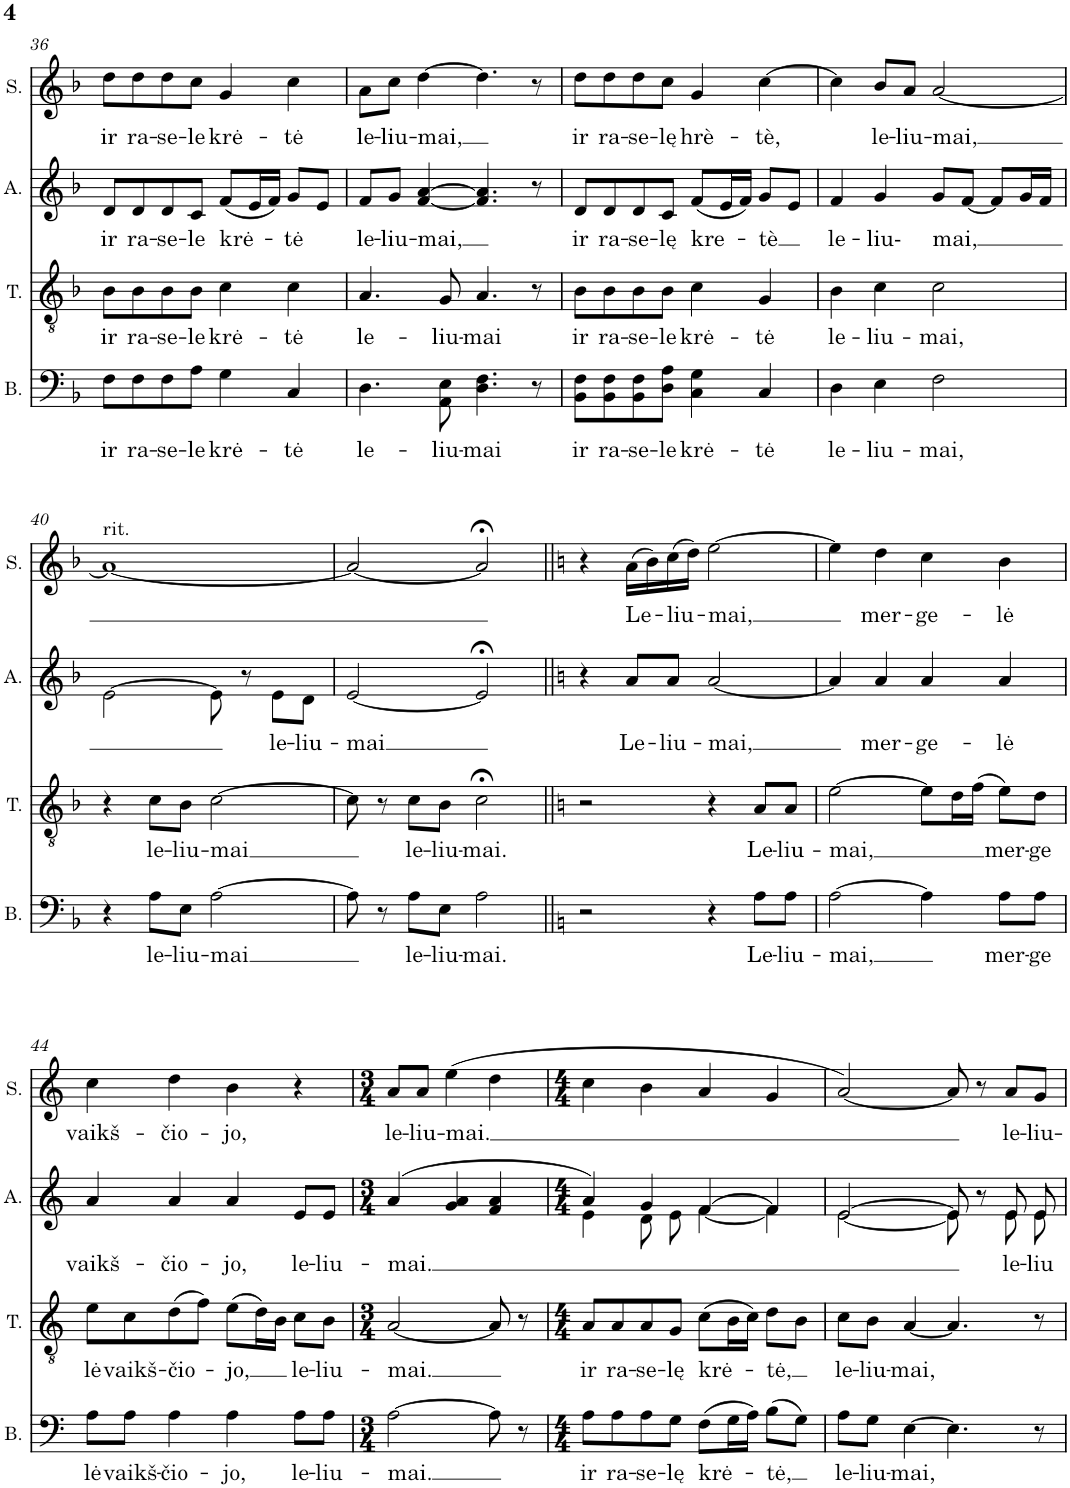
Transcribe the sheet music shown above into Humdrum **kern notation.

**kern	**text	**kern	**text	**kern	**text	**kern	**text
*part4	*part4	*part3	*part3	*part2	*part2	*part1	*part1
*staff4	*staff4	*staff3	*staff3	*staff2	*staff2	*staff1	*staff1
*I"Basso	*	*I"Tenore	*	*I"Contralto	*	*I"Soprano	*
*I'B.	*	*I'T.	*	*	*	*I'S.	*
!!LO:PB:g=z
*clefF4	*	*clefGv2	*	*clefG2	*	*clefG2	*
*k[b-]	*	*k[b-]	*	*k[b-]	*	*k[b-]	*
*M4/4	*	*M4/4	*	*M4/4	*	*M4/4	*
=36	=36	=36	=36	=36	=36	=36	=36
!	!LO:LY:b	!	!LO:LY:b	!	!LO:LY:b	!	!LO:LY:b
8F\L	ir	8B-\L	ir	8d/L	ir	8dd\L	ir
!	!LO:LY:b	!	!LO:LY:b	!	!LO:LY:b	!	!LO:LY:b
8F\	ra-	8B-\	ra-	8d/	ra-	8dd\	ra-
!	!LO:LY:b	!	!LO:LY:b	!	!LO:LY:b	!	!LO:LY:b
8F\	-se-	8B-\	-se-	8d/	-se-	8dd\	-se-
!	!LO:LY:b	!	!LO:LY:b	!	!LO:LY:b	!	!LO:LY:b
8A\J	-le	8B-\J	-le	8c/J	-le	8cc\J	-le
!	!LO:LY:b	!	!LO:LY:b	!	!LO:LY:b	!	!LO:LY:b
4G\	krė-	4c\	krė-	(8f/L	krė-	4g/	krė-
.	.	.	.	16e/L	.	.	.
.	.	.	.	16f/JJ)	.	.	.
!	!LO:LY:b	!	!LO:LY:b	!	!LO:LY:b	!	!LO:LY:b
4C/	-tė	4c\	-tė	8g/L	-tė	4cc\	-tė
.	.	.	.	8e/J	.	.	.
=37	=37	=37	=37	=37	=37	=37	=37
!	!LO:LY:b	!	!LO:LY:b	!	!LO:LY:b	!	!LO:LY:b
4.D\	le-	4.A/	le-	8f/L	le-	8a\L	le-
!	!	!	!	!	!LO:LY:b	!	!LO:LY:b
.	.	.	.	8g/J	-liu-	8cc\J	-liu-
!	!	!	!	!	!LO:LY:b	!	!LO:LY:b
.	.	.	.	[4f/ [4a/	-mai,	[4dd\	-mai,
!	!LO:LY:b	!	!LO:LY:b	!	!	!	!
8AA\ 8E\	-liu-	8G/	-liu-	.	.	.	.
!	!LO:LY:b	!	!LO:LY:b	!	!	!	!
4.D\ 4.F\	-mai	4.A/	-mai	4.f/] 4.a/]	.	4.dd\]	.
8r	.	8r	.	8r	.	8r	.
=38	=38	=38	=38	=38	=38	=38	=38
!	!LO:LY:b	!	!LO:LY:b	!	!LO:LY:b	!	!LO:LY:b
8BB-\ 8F\L	ir	8B-\L	ir	8d/L	ir	8dd\L	ir
!	!LO:LY:b	!	!LO:LY:b	!	!LO:LY:b	!	!LO:LY:b
8BB-\ 8F\	ra-	8B-\	ra-	8d/	ra-	8dd\	ra-
!	!LO:LY:b	!	!LO:LY:b	!	!LO:LY:b	!	!LO:LY:b
8BB-\ 8F\	-se-	8B-\	-se-	8d/	-se-	8dd\	-se-
!	!LO:LY:b	!	!LO:LY:b	!	!LO:LY:b	!	!LO:LY:b
8D\ 8A\J	-le	8B-\J	-le	8c/J	-lę	8cc\J	-lę
!	!LO:LY:b	!	!LO:LY:b	!	!LO:LY:b	!	!LO:LY:b
4C\ 4G\	krė-	4c\	krė-	(8f/L	kre-	4g/	hrè-
.	.	.	.	16e/L	.	.	.
.	.	.	.	16f/JJ)	.	.	.
!	!LO:LY:b	!	!LO:LY:b	!	!LO:LY:b	!	!LO:LY:b
4C/	-tė	4G/	-tė	8g/L	-tè	[4cc\	-tè,
.	.	.	.	8e/J	.	.	.
=39	=39	=39	=39	=39	=39	=39	=39
!	!LO:LY:b	!	!LO:LY:b	!	!LO:LY:b	!	!
4D\	le-	4B-\	le-	4f/	le-	4cc\]	.
!	!LO:LY:b	!	!LO:LY:b	!	!LO:LY:b	!	!LO:LY:b
4E\	-liu-	4c\	-liu-	4g/	-liu-	8b-/L	le-
!	!	!	!	!	!	!	!LO:LY:b
.	.	.	.	.	.	8a/J	-liu-
!	!LO:LY:b	!	!LO:LY:b	!	!LO:LY:b	!	!LO:LY:b
2F\	-mai,	2c\	-mai,	8g/L	mai,	[2a/	-mai,
.	.	.	.	[8f/J	.	.	.
.	.	.	.	8f/L]	.	.	.
.	.	.	.	16g/L	.	.	.
.	.	.	.	16f/JJ	.	.	.
!!LO:LB:g=z
=40	=40	=40	=40	=40	=40	=40	=40
!	!	!	!	!	!	!LO:TX:a:t=rit.	!
4r	.	4r	.	[2e\	.	1a_	.
!	!LO:LY:b	!	!LO:LY:b	!	!	!	!
8A\L	le-	8c\L	le-	.	.	.	.
!	!LO:LY:b	!	!LO:LY:b	!	!	!	!
8E\J	-liu-	8B-\J	-liu-	.	.	.	.
!	!LO:LY:b	!	!LO:LY:b	!	!	!	!
[2A\	-mai	[2c\	-mai	8e\]	.	.	.
.	.	.	.	8r	.	.	.
!	!	!	!	!	!LO:LY:b	!	!
.	.	.	.	8e\L	le-	.	.
!	!	!	!	!	!LO:LY:b	!	!
.	.	.	.	8d\J	-liu-	.	.
=41	=41	=41	=41	=41	=41	=41	=41
!	!	!	!	!	!LO:LY:b	!	!
8A\]	.	8c\]	.	[2e/	-mai	2a/_	.
8r	.	8r	.	.	.	.	.
!	!LO:LY:b	!	!LO:LY:b	!	!	!	!
8A\L	le-	8c\L	le-	.	.	.	.
!	!LO:LY:b	!	!LO:LY:b	!	!	!	!
8E\J	-liu-	8B-\J	-liu-	.	.	.	.
!	!LO:LY:b	!	!LO:LY:b	!	!	!	!
2A\	-mai.	2c;<\	-mai.	2e;</]	.	2a;</]	.
=42||	=42||	=42||	=42||	=42||	=42||	=42||	=42||
*k[]	*	*k[]	*	*k[]	*	*k[]	*
2r	.	2r	.	4r	.	4r	.
!	!	!	!	!	!LO:LY:b	!	!LO:LY:b
.	.	.	.	8a/L	Le-	(16a\LL	Le-
.	.	.	.	.	.	16b\)	.
!	!	!	!	!	!LO:LY:b	!	!LO:LY:b
.	.	.	.	8a/J	-liu-	(16cc\	-liu-
.	.	.	.	.	.	16dd\JJ)	.
!	!	!	!	!	!LO:LY:b	!	!LO:LY:b
4r	.	4r	.	[2a/	-mai,	[2ee\	-mai,
!	!LO:LY:b	!	!LO:LY:b	!	!	!	!
8A\L	Le-	8A/L	Le-	.	.	.	.
!	!LO:LY:b	!	!LO:LY:b	!	!	!	!
8A\J	-liu-	8A/J	-liu-	.	.	.	.
=43	=43	=43	=43	=43	=43	=43	=43
!	!LO:LY:b	!	!LO:LY:b	!	!	!	!
[2A\	-mai,	[2e\	-mai,	4a/]	.	4ee\]	.
!	!	!	!	!	!LO:LY:b	!	!LO:LY:b
.	.	.	.	4a/	mer-	4dd\	mer-
!	!	!	!	!	!LO:LY:b	!	!LO:LY:b
4A\]	.	8e\L]	.	4a/	-ge-	4cc\	-ge-
.	.	16d\L	.	.	.	.	.
.	.	(16f\JJ	.	.	.	.	.
!	!LO:LY:b	!	!LO:LY:b	!	!LO:LY:b	!	!LO:LY:b
8A\L	mer-	8e\L)	mer-	4a/	lė	4b\	lė
!	!LO:LY:b	!	!LO:LY:b	!	!	!	!
8A\J	-ge	8d\J	-ge	.	.	.	.
!!LO:LB:g=z
=44	=44	=44	=44	=44	=44	=44	=44
!	!LO:LY:b	!	!LO:LY:b	!	!LO:LY:b	!	!LO:LY:b
8A\L	lė	8e\L	lė	4a/	vaikš-	4cc\	vaikš-
!	!LO:LY:b	!	!LO:LY:b	!	!	!	!
8A\J	vaikš-	8c\	vaikš-	.	.	.	.
!	!LO:LY:b	!	!LO:LY:b	!	!LO:LY:b	!	!LO:LY:b
4A\	-čio-	(8d\	-čio-	4a/	-čio-	4dd\	-čio-
.	.	8f\J)	.	.	.	.	.
!	!LO:LY:b	!	!LO:LY:b	!	!LO:LY:b	!	!LO:LY:b
4A\	jo,	(8e\L	jo,	4a/	-jo,	4b\	-jo,
.	.	16d\L)	.	.	.	.	.
.	.	16B\JJ	.	.	.	.	.
!	!LO:LY:b	!	!LO:LY:b	!	!LO:LY:b	!	!
8A\L	le-	8c\L	le-	8e/L	le-	4r	.
!	!LO:LY:b	!	!LO:LY:b	!	!LO:LY:b	!	!
8A\J	-liu-	8B\J	-liu-	8e/J	-liu-	.	.
=45	=45	=45	=45	=45	=45	=45	=45
*M3/4	*	*M3/4	*	*M3/4	*	*M3/4	*
!	!LO:LY:b	!	!LO:LY:b	!	!LO:LY:b	!	!LO:LY:b
[2A\	-mai.	[2A/	-mai.	(4a/	-mai.	8a/L	le-
!	!	!	!	!	!	!	!LO:LY:b
.	.	.	.	.	.	8a/J	-liu-
!	!	!	!	!	!	!	!LO:LY:b
.	.	.	.	4g/ 4a/	.	(4ee\	-mai.
8A\]	.	8A/]	.	4f/ 4a/	.	4dd\	.
8r	.	8r	.	.	.	.	.
=46	=46	=46	=46	=46	=46	=46	=46
*M4/4	*	*M4/4	*	*M4/4	*	*M4/4	*
!	!LO:LY:b	!	!LO:LY:b	!	!	!	!
*	*	*	*	*^	*	*	*
8A\L	ir	8A/L	ir	4a/)	4e\	.	4cc\	.
!	!LO:LY:b	!	!LO:LY:b	!	!	!	!	!
8A\	ra-	8A/	ra-	.	.	.	.	.
!	!LO:LY:b	!	!LO:LY:b	!	!	!	!	!
8A\	-se-	8A/	-se-	4g/	8d\	.	4b\	.
!	!LO:LY:b	!	!LO:LY:b	!	!	!	!	!
8G\J	-lę	8G/J	-lę	.	8e\	.	.	.
!	!LO:LY:b	!	!LO:LY:b	!	!	!	!	!
(8F\L	krė-	(8c\L	krė-	[4f/	[4f\	.	4a/	.
16G\L	.	16B\L	.	.	.	.	.	.
16A\JJ)	.	16c\JJ)	.	.	.	.	.	.
!	!LO:LY:b	!	!LO:LY:b	!	!	!	!	!
(8B\L	-tė,	8d\L	-tė,	4f/]	4f\]	.	4g/	.
8G\J)	.	8B\J	.	.	.	.	.	.
=47	=47	=47	=47	=47	=47	=47	=47	=47
!	!LO:LY:b	!	!LO:LY:b	!	!	!	!	!
8A\L	le-	8c\L	le-	[2e/	[2e\	.	[2a/)	.
!	!LO:LY:b	!	!LO:LY:b	!	!	!	!	!
8G\J	-liu-	8B\J	-liu-	.	.	.	.	.
!	!LO:LY:b	!	!LO:LY:b	!	!	!	!	!
[4E\	-mai,	[4A/	-mai,	.	.	.	.	.
4.E\]	.	4.A/]	.	8e/]	8e\]	.	8a/]	.
.	.	.	.	8r	8ryy	.	8r	.
!	!	!	!	!	!	!LO:LY:b	!	!LO:LY:b
.	.	.	.	8e/	8e\	le-	8a/L	le-
!	!	!	!	!	!	!LO:LY:b	!	!LO:LY:b
8r	.	8r	.	8e/	8e\	-liu-	8g/J	-liu-
*	*	*	*	*v	*v	*	*	*
=	=	=	=	=	=	=	=
*-	*-	*-	*-	*-	*-	*-	*-
